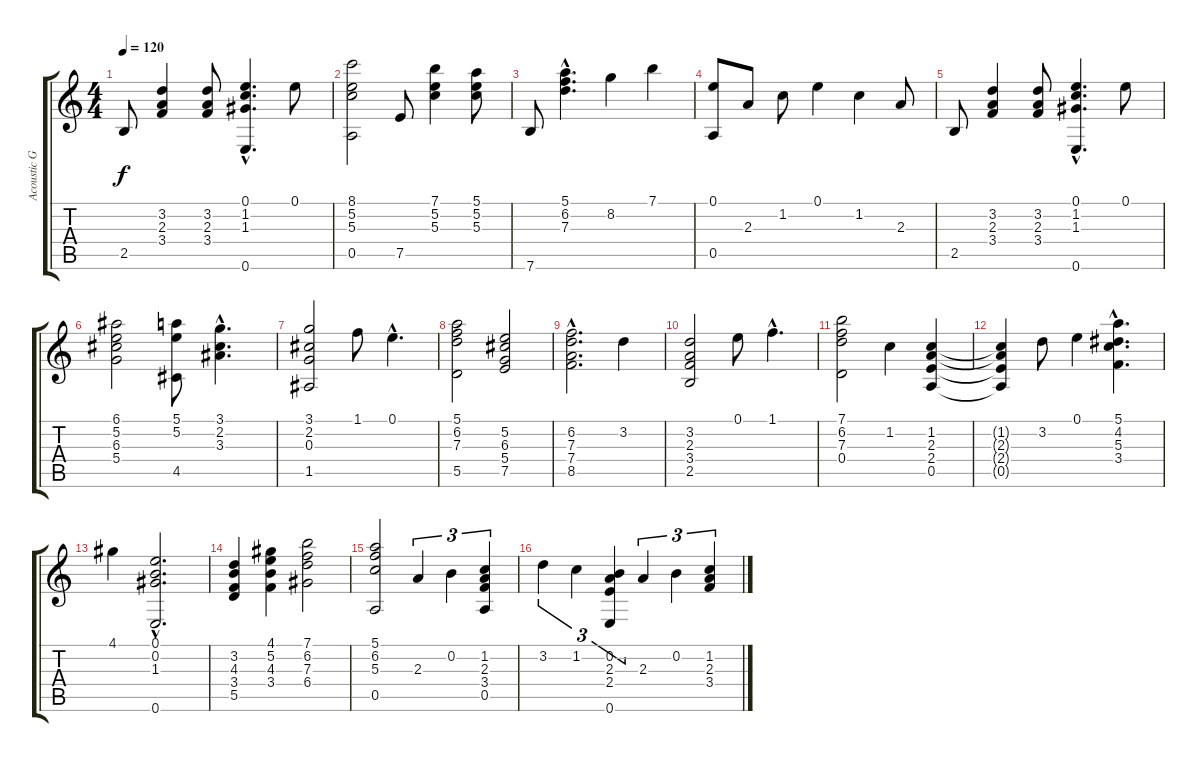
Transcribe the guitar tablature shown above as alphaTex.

\track ("Acoustic Guitar" "Acoustic G") {instrument acousticguitarnylon}
\staff {score tabs}
\tuning (E4 B3 G3 D3 A2 E2) {hide}
\ts (4 4)
\tempo 120
\clef g2
\ks c
2.5.8{dy f} (3.2 2.3 3.4).4 (3.2 2.3 3.4).8 (0.1{hac} 1.2{hac} 1.3{hac} 0.6{hac}).4{d} 0.1.8 |
(8.1 5.2 5.3 0.5).2 7.5.8 (7.1 5.2 5.3).4 (5.1 5.2 5.3).8 |
7.6.8 (5.1{hac} 6.2{hac} 7.3{hac}).4{d} 8.2.4 7.1.4 |
(0.1 0.5).8 2.3.8 1.2.8 0.1.4 1.2.4 2.3.8 |
2.5.8 (3.2 2.3 3.4).4 (3.2 2.3 3.4).8 (0.1{hac} 1.2{hac} 1.3{hac} 0.6{hac}).4{d} 0.1.8 |
(6.1 5.2 6.3 5.4).2 (5.1 5.2 4.5).8 (3.1{hac} 2.2{hac} 3.3{hac}).4{d} |
(3.1 2.2 0.3 1.5).2 1.1.8 0.1{hac}.4{d} |
(5.1 6.2 7.3 5.5).2 (5.2 6.3 5.4 7.5).2 |
(6.2{hac} 7.3{hac} 7.4{hac} 8.5{hac}).2{d} 3.2.4 |
(3.2 2.3 3.4 2.5).2 0.1.8 1.1{hac}.4{d} |
(7.1 6.2 7.3 0.4).2 1.2.4 (1.2 2.3 2.4 0.5).4 |
(1.2{t} 2.3{t} 2.4{t} 0.5{t}).4 3.2.8 0.1.4 (5.1{hac} 4.2{hac} 5.3{hac} 3.4{hac}).4{d} |
4.1.4 (0.1{hac} 0.2{hac} 1.3{hac} 0.6{hac}).2{d} |
(3.2 4.3 3.4 5.5).4 (4.1 5.2 4.3 3.4).4 (7.1 6.2 7.3 6.4).2 |
(5.1 6.2 5.3 0.5).2 2.3.4{tu (3 2)} 0.2.4{tu (3 2)} (1.2 2.3 3.4 0.5).4{tu (3 2)} |
3.2.4{tu (3 2)} 1.2.4{tu (3 2)} (0.2 2.3 2.4 0.6).4{tu (3 2)} 2.3.4{tu (3 2)} 0.2.4{tu (3 2)} (1.2 2.3 3.4).4{tu (3 2)}
